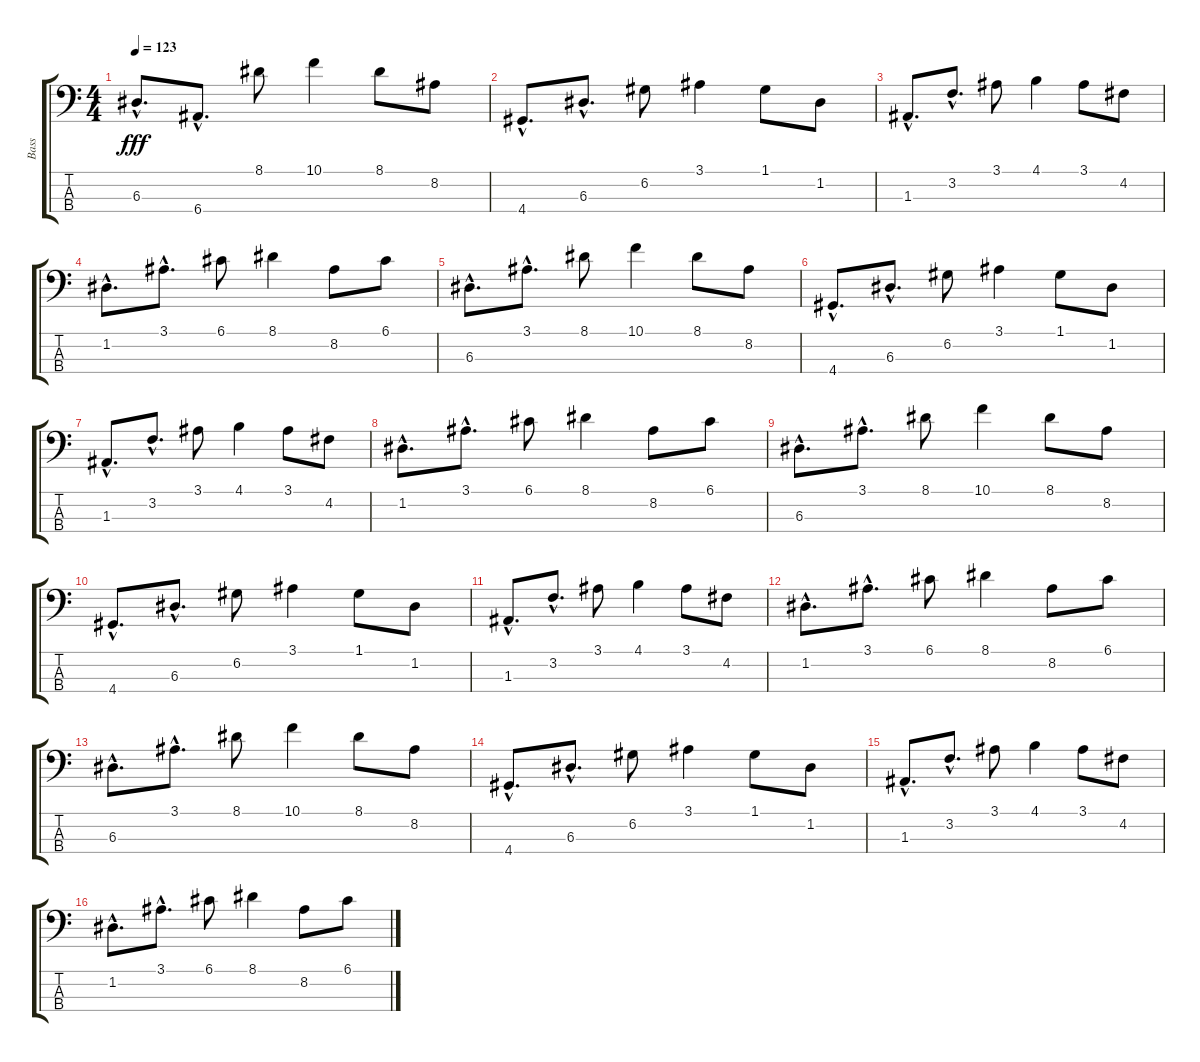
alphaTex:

\track ("Bass" "Bass") {instrument fretlessbass}
\staff {score tabs}
\tuning (G2 D2 A1 E1) {hide}
\ts (4 4)
\tempo 123
\clef f4
\ks c
6.3{hac}.8{d dy fff} 6.4{hac}.8{d} 8.1.8 10.1.4 8.1.8 8.2.8 |
4.4{hac}.8{d} 6.3{hac}.8{d} 6.2.8 3.1.4 1.1.8 1.2.8 |
1.3{hac}.8{d} 3.2{hac}.8{d} 3.1.8 4.1.4 3.1.8 4.2.8 |
1.2{hac}.8{d} 3.1{hac}.8{d} 6.1.8 8.1.4 8.2.8 6.1.8 |
6.3{hac}.8{d} 3.1{hac}.8{d} 8.1.8 10.1.4 8.1.8 8.2.8 |
4.4{hac}.8{d} 6.3{hac}.8{d} 6.2.8 3.1.4 1.1.8 1.2.8 |
1.3{hac}.8{d} 3.2{hac}.8{d} 3.1.8 4.1.4 3.1.8 4.2.8 |
1.2{hac}.8{d} 3.1{hac}.8{d} 6.1.8 8.1.4 8.2.8 6.1.8 |
6.3{hac}.8{d} 3.1{hac}.8{d} 8.1.8 10.1.4 8.1.8 8.2.8 |
4.4{hac}.8{d} 6.3{hac}.8{d} 6.2.8 3.1.4 1.1.8 1.2.8 |
1.3{hac}.8{d} 3.2{hac}.8{d} 3.1.8 4.1.4 3.1.8 4.2.8 |
1.2{hac}.8{d} 3.1{hac}.8{d} 6.1.8 8.1.4 8.2.8 6.1.8 |
6.3{hac}.8{d} 3.1{hac}.8{d} 8.1.8 10.1.4 8.1.8 8.2.8 |
4.4{hac}.8{d} 6.3{hac}.8{d} 6.2.8 3.1.4 1.1.8 1.2.8 |
1.3{hac}.8{d} 3.2{hac}.8{d} 3.1.8 4.1.4 3.1.8 4.2.8 |
1.2{hac}.8{d} 3.1{hac}.8{d} 6.1.8 8.1.4 8.2.8 6.1.8
